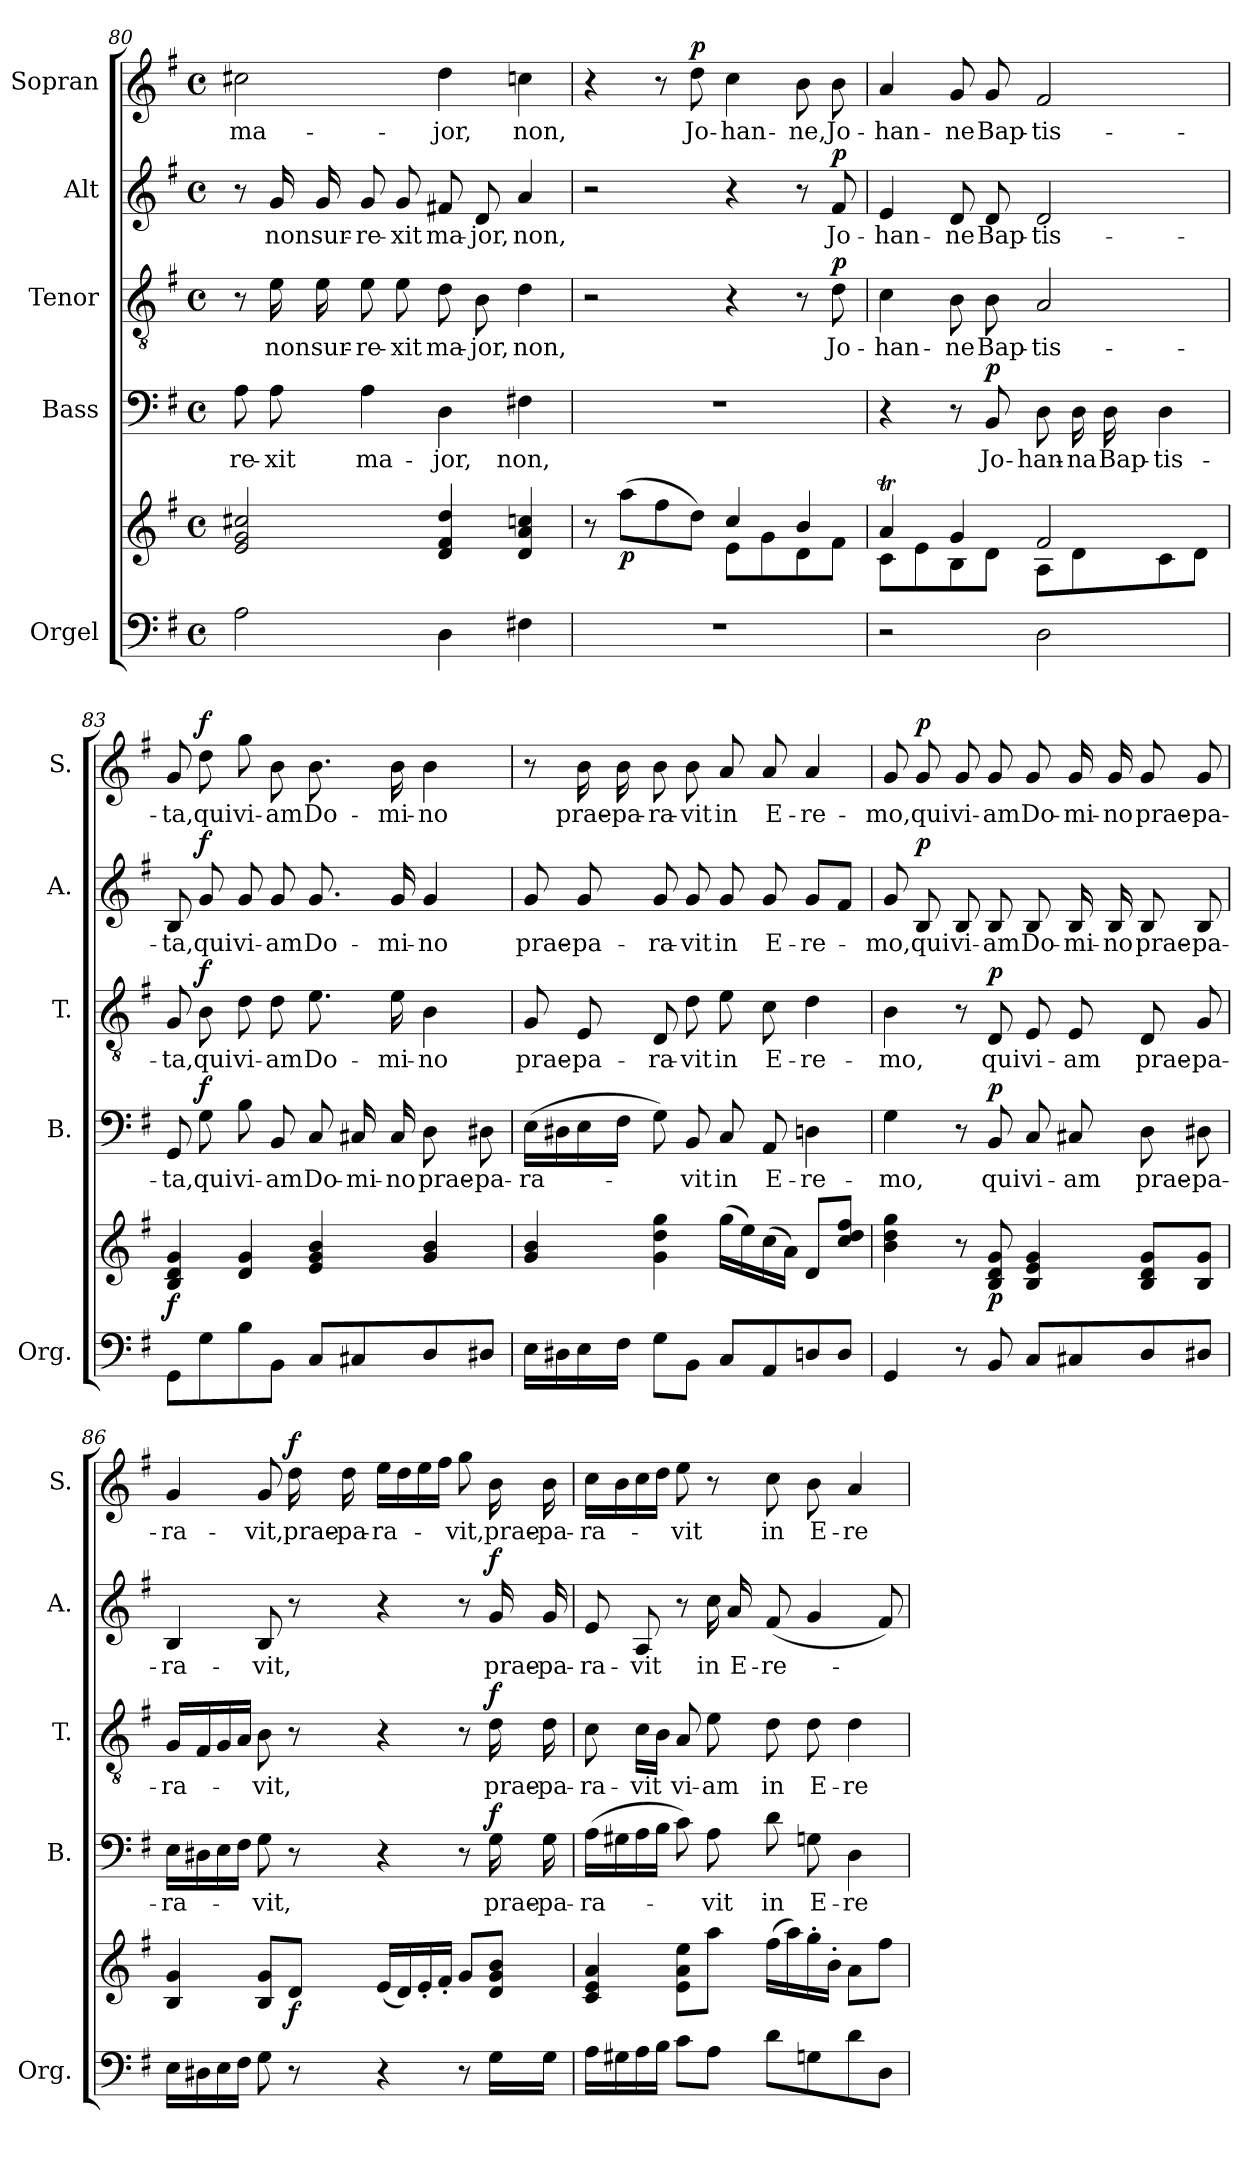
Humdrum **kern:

**kern	**kern	**dynam	**kern	**text	**dynam	**kern	**text	**dynam	**kern	**text	**dynam	**kern	**text	**dynam
*part5	*part5	*part5	*part4	*part4	*part4	*part3	*part3	*part3	*part2	*part2	*part2	*part1	*part1	*part1
*staff6	*staff5	*staff5/6	*staff4	*staff4	*staff4	*staff3	*staff3	*staff3	*staff2	*staff2	*staff2	*staff1	*staff1	*staff1
*I"Orgel	*	*	*I"Bass	*	*	*I"Tenor	*	*	*I"Alt	*	*	*I"Sopran	*	*
*I'Org.	*	*	*I'B.	*	*	*I'T.	*	*	*I'A.	*	*	*I'S.	*	*
*clefF4	*clefG2	*	*clefF4	*	*	*clefGv2	*	*	*clefG2	*	*	*clefG2	*	*
*k[f#]	*k[f#]	*	*k[f#]	*	*	*k[f#]	*	*	*k[f#]	*	*	*k[f#]	*	*
*G:	*G:	*	*G:	*	*	*G:	*	*	*G:	*	*	*G:	*	*
*M4/4	*M4/4	*	*M4/4	*	*	*M4/4	*	*	*M4/4	*	*	*M4/4	*	*
*met(c)	*met(c)	*	*met(c)	*	*	*met(c)	*	*	*met(c)	*	*	*met(c)	*	*
=80	=80	=80	=80	=80	=80	=80	=80	=80	=80	=80	=80	=80	=80	=80
!	!	!	!	!LO:LY:b	!	!	!	!	!	!	!	!	!LO:LY:b	!
2A\	2e/ 2g/ 2cc#X/	.	8A\	-re-	.	8r	.	.	8r	.	.	2cc#X\	ma-	.
!	!	!	!	!LO:LY:b	!	!	!LO:LY:b	!	!	!LO:LY:b	!	!	!	!
.	.	.	8A\	-xit	.	16e\	non	.	16g/	non	.	.	.	.
!	!	!	!	!	!	!	!LO:LY:b	!	!	!LO:LY:b	!	!	!	!
.	.	.	.	.	.	16e\	sur-	.	16g/	sur-	.	.	.	.
!	!	!	!	!LO:LY:b	!	!	!LO:LY:b	!	!	!LO:LY:b	!	!	!	!
.	.	.	4A\	ma-	.	8e\	-re-	.	8g/	-re-	.	.	.	.
!	!	!	!	!	!	!	!LO:LY:b	!	!	!LO:LY:b	!	!	!	!
.	.	.	.	.	.	8e\	-xit	.	8g/	-xit	.	.	.	.
!	!	!	!	!LO:LY:b	!	!	!LO:LY:b	!	!	!LO:LY:b	!	!	!LO:LY:b	!
4D\	4d/ 4f#/ 4dd/	.	4D\	-jor,	.	8d\	ma-	.	8f#X/	ma-	.	4dd\	-jor,	.
!	!	!	!	!	!	!	!LO:LY:b	!	!	!LO:LY:b	!	!	!	!
.	.	.	.	.	.	8B\	-jor,	.	8d/	-jor,	.	.	.	.
!	!	!	!	!LO:LY:b	!	!	!LO:LY:b	!	!	!LO:LY:b	!	!	!LO:LY:b	!
4F#X\	4d/ 4a/ 4ccn/	.	4F#X\	non,	.	4d\	non,	.	4a/	non,	.	4ccn\	non,	.
=81	=81	=81	=81	=81	=81	=81	=81	=81	=81	=81	=81	=81	=81	=81
*	*^	*	*	*	*	*	*	*	*	*	*	*	*	*
1r	8r	2ryy	.	1r	.	.	2r	.	.	2r	.	.	4r	.	.
!	!	!	!LO:DY:b	!	!	!	!	!	!	!	!	!	!	!	!
.	(<8aa\L	.	p	.	.	.	.	.	.	.	.	.	.	.	.
.	8ff#\	.	.	.	.	.	.	.	.	.	.	.	8r	.	.
!	!	!	!	!	!	!	!	!	!	!	!	!	!	!LO:LY:b	!LO:DY:a
.	8dd\J)	.	.	.	.	.	.	.	.	.	.	.	8dd\	Jo-	p
!	!	!	!	!	!	!	!	!	!	!	!	!	!	!LO:LY:b	!
.	4cc/	8e\L	.	.	.	.	4r	.	.	4r	.	.	4cc\	-han-	.
.	.	8g\	.	.	.	.	.	.	.	.	.	.	.	.	.
!	!	!	!	!	!	!	!	!	!	!	!	!	!	!LO:LY:b	!
.	4b/	8d\	.	.	.	.	8r	.	.	8r	.	.	8b\	-ne,	.
!	!	!	!	!	!	!	!	!LO:LY:b	!LO:DY:a	!	!LO:LY:b	!LO:DY:a	!	!LO:LY:b	!
.	.	8f#\J	.	.	.	.	8d\	Jo-	p	8f#/	Jo-	p	8b\	Jo-	.
=82	=82	=82	=82	=82	=82	=82	=82	=82	=82	=82	=82	=82	=82	=82	=82
!	!	!	!	!	!	!	!	!LO:LY:b	!	!	!LO:LY:b	!	!	!LO:LY:b	!
2r	4aT/	8c\L	.	4r	.	.	4c\	-han-	.	4e/	-han-	.	4a/	-han-	.
.	.	8e\	.	.	.	.	.	.	.	.	.	.	.	.	.
!	!	!	!	!	!	!	!	!LO:LY:b	!	!	!LO:LY:b	!	!	!LO:LY:b	!
.	4g/	8B\	.	8r	.	.	8B\	-ne	.	8d/	-ne	.	8g/	-ne	.
!	!	!	!	!	!LO:LY:b	!LO:DY:a	!	!LO:LY:b	!	!	!LO:LY:b	!	!	!LO:LY:b	!
.	.	8d\J	.	8BB/	Jo-	p	8B\	Bap-	.	8d/	Bap-	.	8g/	Bap-	.
!	!	!	!	!	!LO:LY:b	!	!	!LO:LY:b	!	!	!LO:LY:b	!	!	!LO:LY:b	!
2D\	2f#/	8A\L	.	8D\	-han-	.	2A/	-tis-	.	2d/	-tis-	.	2f#/	-tis-	.
!	!	!	!	!	!LO:LY:b	!	!	!	!	!	!	!	!	!	!
.	.	8d\	.	16D\	-na	.	.	.	.	.	.	.	.	.	.
!	!	!	!	!	!LO:LY:b	!	!	!	!	!	!	!	!	!	!
.	.	.	.	16D\	Bap-	.	.	.	.	.	.	.	.	.	.
!	!	!	!	!	!LO:LY:b	!	!	!	!	!	!	!	!	!	!
.	.	8c\	.	4D\	-tis-	.	.	.	.	.	.	.	.	.	.
.	.	8d\J	.	.	.	.	.	.	.	.	.	.	.	.	.
!!LO:LB:g=z
=83	=83	=83	=83	=83	=83	=83	=83	=83	=83	=83	=83	=83	=83	=83	=83
!	!	!	!LO:DY:b	!	!LO:LY:b	!	!	!LO:LY:b	!	!	!LO:LY:b	!	!	!LO:LY:b	!
*	*v	*v	*	*	*	*	*	*	*	*	*	*	*	*	*
8GG\L	4B/ 4d/ 4g/	f	8GG/	-ta,	.	8G/	-ta,	.	8B/	-ta,	.	8g/	-ta,	.
!	!	!	!	!LO:LY:b	!LO:DY:a	!	!LO:LY:b	!LO:DY:a	!	!LO:LY:b	!LO:DY:a	!	!LO:LY:b	!LO:DY:a
8G\	.	.	8G\	qui	f	8B\	qui	f	8g/	qui	f	8dd\	qui	f
!	!	!	!	!LO:LY:b	!	!	!LO:LY:b	!	!	!LO:LY:b	!	!	!LO:LY:b	!
8B\	4d/ 4g/	.	8B\	vi-	.	8d\	vi-	.	8g/	vi-	.	8gg\	vi-	.
!	!	!	!	!LO:LY:b	!	!	!LO:LY:b	!	!	!LO:LY:b	!	!	!LO:LY:b	!
8BB\J	.	.	8BB/	-am	.	8d\	-am	.	8g/	-am	.	8b\	-am	.
!	!	!	!	!LO:LY:b	!	!	!LO:LY:b	!	!	!LO:LY:b	!	!	!LO:LY:b	!
8C/L	4e/ 4g/ 4b/	.	8C/	Do-	.	8.e\	Do-	.	8.g/	Do-	.	8.b\	Do-	.
!	!	!	!	!LO:LY:b	!	!	!	!	!	!	!	!	!	!
8C#X/	.	.	16C#X/	-mi-	.	.	.	.	.	.	.	.	.	.
!	!	!	!	!LO:LY:b	!	!	!LO:LY:b	!	!	!LO:LY:b	!	!	!LO:LY:b	!
.	.	.	16C#/	-no	.	16e\	-mi-	.	16g/	-mi-	.	16b\	-mi-	.
!	!	!	!	!LO:LY:b	!	!	!LO:LY:b	!	!	!LO:LY:b	!	!	!LO:LY:b	!
8D/	4g/ 4b/	.	8D\	prae-	.	4B\	-no	.	4g/	-no	.	4b\	-no	.
!	!	!	!	!LO:LY:b	!	!	!	!	!	!	!	!	!	!
8D#X/J	.	.	8D#X\	-pa-	.	.	.	.	.	.	.	.	.	.
=84	=84	=84	=84	=84	=84	=84	=84	=84	=84	=84	=84	=84	=84	=84
!	!	!	!	!LO:LY:b	!	!	!LO:LY:b	!	!	!LO:LY:b	!	!	!	!
16E\LL	4g/ 4b/	.	(>16E\LL	-ra-	.	8G/	prae-	.	8g/	prae-	.	8r	.	.
16D#X\	.	.	16D#X\	.	.	.	.	.	.	.	.	.	.	.
!	!	!	!	!	!	!	!LO:LY:b	!	!	!LO:LY:b	!	!	!LO:LY:b	!
16E\	.	.	16E\	.	.	8E/	-pa-	.	8g/	-pa-	.	16b\	prae-	.
!	!	!	!	!	!	!	!	!	!	!	!	!	!LO:LY:b	!
16F#\JJ	.	.	16F#\JJ	.	.	.	.	.	.	.	.	16b\	-pa-	.
!	!	!	!	!	!	!	!LO:LY:b	!	!	!LO:LY:b	!	!	!LO:LY:b	!
8G\L	4g\ 4dd\ 4gg\	.	8G\)	.	.	8D/	-ra-	.	8g/	-ra-	.	8b\	-ra-	.
!	!	!	!	!LO:LY:b	!	!	!LO:LY:b	!	!	!LO:LY:b	!	!	!LO:LY:b	!
8BB\J	.	.	8BB/	-vit	.	8d\	-vit	.	8g/	-vit	.	8b\	-vit	.
!	!	!	!	!LO:LY:b	!	!	!LO:LY:b	!	!	!LO:LY:b	!	!	!LO:LY:b	!
8C/L	(>16gg\LL	.	8C/	in	.	8e\	in	.	8g/	in	.	8a/	in	.
.	16ee\)	.	.	.	.	.	.	.	.	.	.	.	.	.
!	!	!	!	!LO:LY:b	!	!	!LO:LY:b	!	!	!LO:LY:b	!	!	!LO:LY:b	!
8AA/	(>16cc\	.	8AA/	E-	.	8c\	E-	.	8g/	E-	.	8a/	E-	.
.	16a\JJ)	.	.	.	.	.	.	.	.	.	.	.	.	.
!	!	!	!	!LO:LY:b	!	!	!LO:LY:b	!	!	!LO:LY:b	!	!	!LO:LY:b	!
8Dn/	8d/L	.	4Dn\	-re-	.	4d\	-re-	.	8g/L	-re-	.	4a/	-re-	.
8D/J	8cc/ 8dd/ 8ff#/J	.	.	.	.	.	.	.	8f#/J	.	.	.	.	.
=85	=85	=85	=85	=85	=85	=85	=85	=85	=85	=85	=85	=85	=85	=85
!	!	!	!	!LO:LY:b	!	!	!LO:LY:b	!	!	!LO:LY:b	!	!	!LO:LY:b	!
4GG/	4b\ 4dd\ 4gg\	.	4G\	-mo,	.	4B\	-mo,	.	8g/	-mo,	.	8g/	-mo,	.
!	!	!	!	!	!	!	!	!	!	!LO:LY:b	!LO:DY:a	!	!LO:LY:b	!LO:DY:a
.	.	.	.	.	.	.	.	.	8B/	qui	p	8g/	qui	p
!	!	!	!	!	!	!	!	!	!	!LO:LY:b	!	!	!LO:LY:b	!
8r	8r	.	8r	.	.	8r	.	.	8B/	vi-	.	8g/	vi-	.
!	!	!LO:DY:b	!	!LO:LY:b	!LO:DY:a	!	!LO:LY:b	!LO:DY:a	!	!LO:LY:b	!	!	!LO:LY:b	!
8BB/	8B/ 8d/ 8g/	p	8BB/	qui	p	8D/	qui	p	8B/	-am	.	8g/	-am	.
!	!	!	!	!LO:LY:b	!	!	!LO:LY:b	!	!	!LO:LY:b	!	!	!LO:LY:b	!
8C/L	4B/ 4e/ 4g/	.	8C/	vi-	.	8E/	vi-	.	8B/	Do-	.	8g/	Do-	.
!	!	!	!	!LO:LY:b	!	!	!LO:LY:b	!	!	!LO:LY:b	!	!	!LO:LY:b	!
8C#X/	.	.	8C#X/	-am	.	8E/	-am	.	16B/	-mi-	.	16g/	-mi-	.
!	!	!	!	!	!	!	!	!	!	!LO:LY:b	!	!	!LO:LY:b	!
.	.	.	.	.	.	.	.	.	16B/	-no	.	16g/	-no	.
!	!	!	!	!LO:LY:b	!	!	!LO:LY:b	!	!	!LO:LY:b	!	!	!LO:LY:b	!
8D/	8B/ 8d/ 8g/L	.	8D\	prae-	.	8D/	prae-	.	8B/	prae-	.	8g/	prae-	.
!	!	!	!	!LO:LY:b	!	!	!LO:LY:b	!	!	!LO:LY:b	!	!	!LO:LY:b	!
8D#X/J	8B/ 8g/J	.	8D#X\	-pa-	.	8G/	-pa-	.	8B/	-pa-	.	8g/	-pa-	.
=86	=86	=86	=86	=86	=86	=86	=86	=86	=86	=86	=86	=86	=86	=86
!	!	!	!	!LO:LY:b	!	!	!LO:LY:b	!	!	!LO:LY:b	!	!	!LO:LY:b	!
16E\LL	4B/ 4g/	.	16E\LL	-ra-	.	16G/LL	-ra-	.	4B/	-ra-	.	4g/	-ra-	.
16D#X\	.	.	16D#X\	.	.	16F#/	.	.	.	.	.	.	.	.
16E\	.	.	16E\	.	.	16G/	.	.	.	.	.	.	.	.
16F#\JJ	.	.	16F#\JJ	.	.	16A/JJ	.	.	.	.	.	.	.	.
!	!	!	!	!LO:LY:b	!	!	!LO:LY:b	!	!	!LO:LY:b	!	!	!LO:LY:b	!
8G\	8B/ 8g/L	.	8G\	-vit,	.	8B\	-vit,	.	8B/	-vit,	.	8g/	-vit,	.
!	!	!LO:DY:b	!	!	!	!	!	!	!	!	!	!	!LO:LY:b	!LO:DY:a
8r	8d/J	f	8r	.	.	8r	.	.	8r	.	.	16dd\	prae-	f
!	!	!	!	!	!	!	!	!	!	!	!	!	!LO:LY:b	!
.	.	.	.	.	.	.	.	.	.	.	.	16dd\	-pa-	.
!	!	!	!	!	!	!	!	!	!	!	!	!	!LO:LY:b	!
4r	(<16e/LL	.	4r	.	.	4r	.	.	4r	.	.	16ee\LL	-ra-	.
.	16d/)	.	.	.	.	.	.	.	.	.	.	16dd\	.	.
.	16e'</	.	.	.	.	.	.	.	.	.	.	16ee\	.	.
.	16f#'</JJ	.	.	.	.	.	.	.	.	.	.	16ff#\JJ	.	.
!	!	!	!	!	!	!	!	!	!	!	!	!	!LO:LY:b	!
8r	8g/L	.	8r	.	.	8r	.	.	8r	.	.	8gg\	-vit,	.
!	!	!	!	!LO:LY:b	!LO:DY:a	!	!LO:LY:b	!LO:DY:a	!	!LO:LY:b	!LO:DY:a	!	!LO:LY:b	!
16G\LL	8d/ 8g/ 8b/J	.	16G\	prae-	f	16d\	prae-	f	16g/	prae-	f	16b\	prae-	.
!	!	!	!	!LO:LY:b	!	!	!LO:LY:b	!	!	!LO:LY:b	!	!	!LO:LY:b	!
16G\JJ	.	.	16G\	-pa-	.	16d\	-pa-	.	16g/	-pa-	.	16b\	-pa-	.
!!LO:PB:g=z
=87	=87	=87	=87	=87	=87	=87	=87	=87	=87	=87	=87	=87	=87	=87
!	!	!	!	!LO:LY:b	!	!	!LO:LY:b	!	!	!LO:LY:b	!	!	!LO:LY:b	!
16A\LL	4c/ 4e/ 4a/	.	(>16A\LL	-ra-	.	8c\	-ra-	.	8e/	-ra-	.	16cc\LL	-ra-	.
16G#X\	.	.	16G#X\	.	.	.	.	.	.	.	.	16b\	.	.
!	!	!	!	!	!	!	!LO:LY:b	!	!	!LO:LY:b	!	!	!	!
16A\	.	.	16A\	.	.	16c\LL	-vit	.	8A/	-vit	.	16cc\	.	.
16B\JJ	.	.	16B\JJ	.	.	16B\JJ	.	.	.	.	.	16dd\JJ	.	.
!	!	!	!	!	!	!	!LO:LY:b	!	!	!	!	!	!LO:LY:b	!
8c\L	8e\ 8a\ 8ee\L	.	8c\)	.	.	8A/	vi-	.	8r	.	.	8ee\	-vit	.
!	!	!	!	!LO:LY:b	!	!	!LO:LY:b	!	!	!LO:LY:b	!	!	!	!
8A\J	8aa\J	.	8A\	-vit	.	8e\	-am	.	16cc\	in	.	8r	.	.
!	!	!	!	!	!	!	!	!	!	!LO:LY:b	!	!	!	!
.	.	.	.	.	.	.	.	.	16a/	E-	.	.	.	.
!	!	!	!	!LO:LY:b	!	!	!LO:LY:b	!	!	!LO:LY:b	!	!	!LO:LY:b	!
8d\L	(>16ff#\LL	.	8d\	in	.	8d\	in	.	(<8f#/	-re-	.	8cc\	in	.
.	16aa\)	.	.	.	.	.	.	.	.	.	.	.	.	.
!	!	!	!	!LO:LY:b	!	!	!LO:LY:b	!	!	!	!	!	!LO:LY:b	!
8Gn\	16gg'>\	.	8Gn\	E-	.	8d\	E-	.	4g/	.	.	8b\	E-	.
.	16b'>\JJ	.	.	.	.	.	.	.	.	.	.	.	.	.
!	!	!	!	!LO:LY:b	!	!	!LO:LY:b	!	!	!	!	!	!LO:LY:b	!
8d\	8a\L	.	4D\	-re-	.	4d\	-re-	.	.	.	.	4a/	-re-	.
8D\J	8ff#\J	.	.	.	.	.	.	.	8f#/)	.	.	.	.	.
=	=	=	=	=	=	=	=	=	=	=	=	=	=	=
*-	*-	*-	*-	*-	*-	*-	*-	*-	*-	*-	*-	*-	*-	*-
